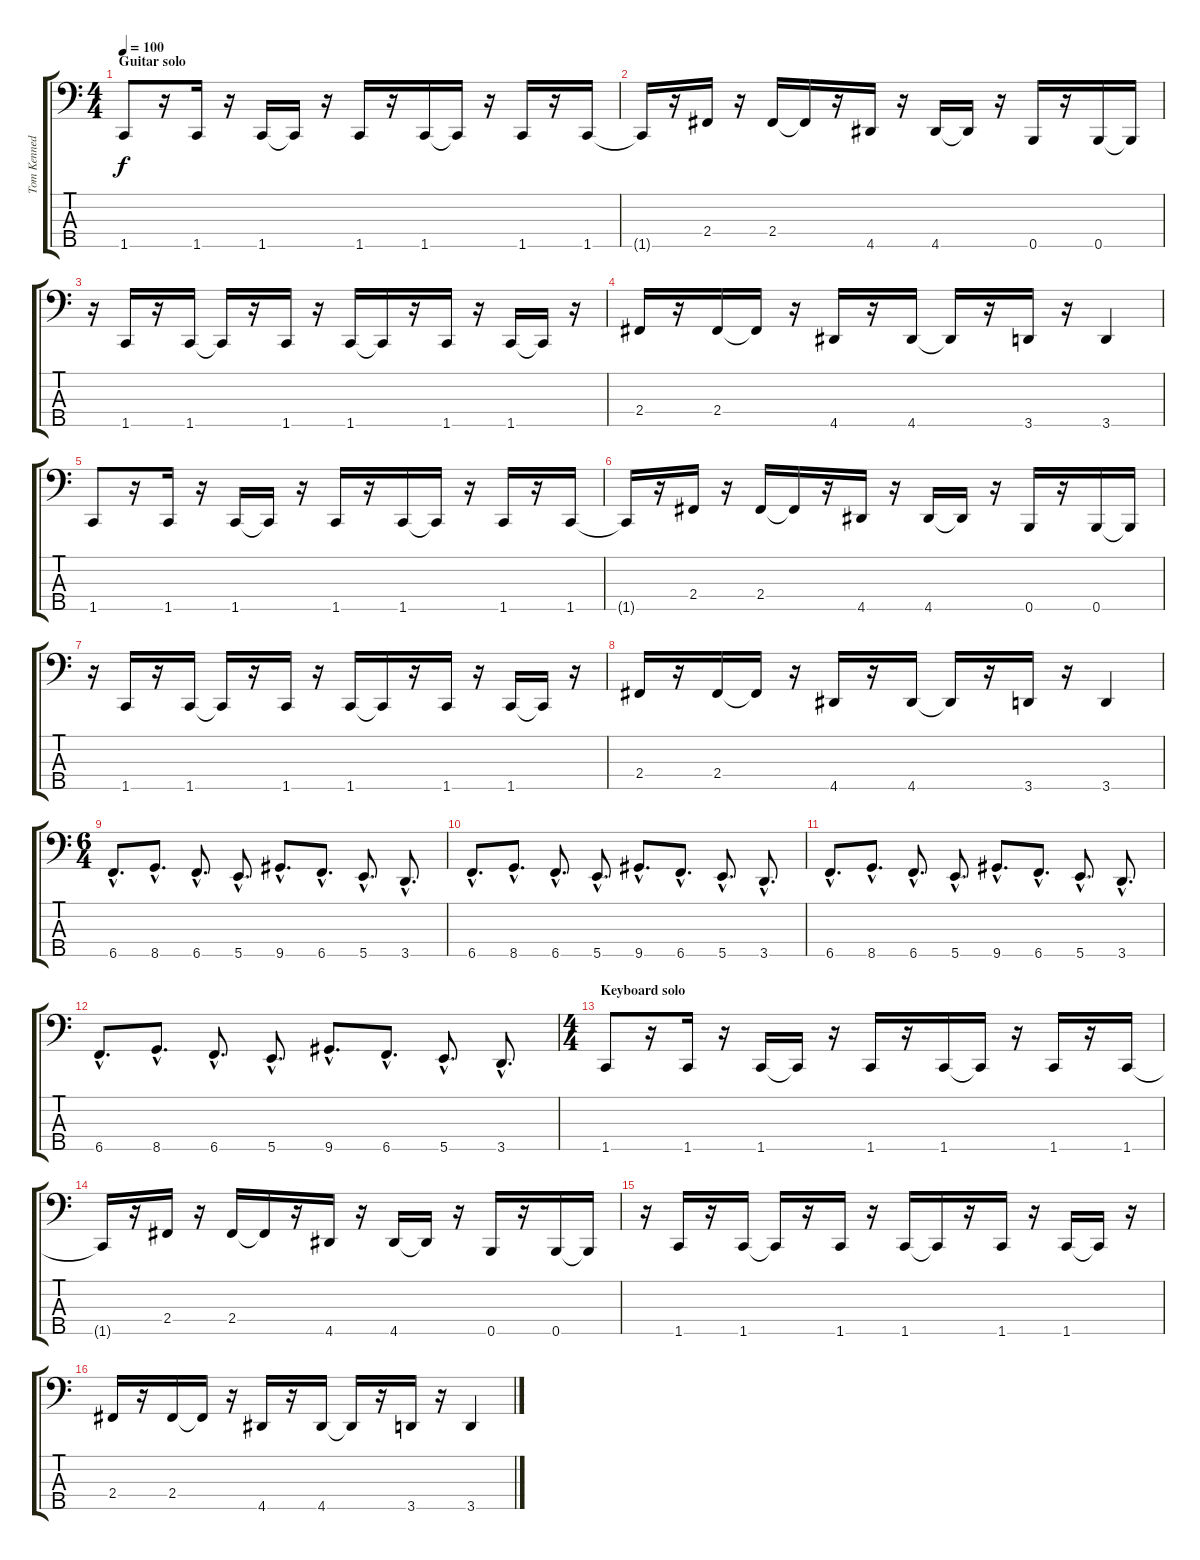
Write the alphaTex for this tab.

\track ("Tom Kennedy" "Tom Kenned") {instrument fretlessbass}
\staff {score tabs}
\tuning (G2 D2 A1 E1 B0) {hide}
\ts (4 4)
\section ("" "Guitar solo")
\tempo 100
\clef f4
\ks c
1.5.8{dy f} r.16 1.5.16 r.16 1.5.16 1.5{t}.16 r.16 1.5.16 r.16 1.5.16 1.5{t}.16 r.16 1.5.16 r.16 1.5.16 |
1.5{t}.16 r.16 2.4.16 r.16 2.4.16 2.4{t}.16 r.16 4.5.16 r.16 4.5.16 4.5{t}.16 r.16 0.5.16 r.16 0.5.16 0.5{t}.16 |
r.16 1.5.16 r.16 1.5.16 1.5{t}.16 r.16 1.5.16 r.16 1.5.16 1.5{t}.16 r.16 1.5.16 r.16 1.5.16 1.5{t}.16 r.16 |
2.4.16 r.16 2.4.16 2.4{t}.16 r.16 4.5.16 r.16 4.5.16 4.5{t}.16 r.16 3.5.16 r.16 3.5.4 |
1.5.8 r.16 1.5.16 r.16 1.5.16 1.5{t}.16 r.16 1.5.16 r.16 1.5.16 1.5{t}.16 r.16 1.5.16 r.16 1.5.16 |
1.5{t}.16 r.16 2.4.16 r.16 2.4.16 2.4{t}.16 r.16 4.5.16 r.16 4.5.16 4.5{t}.16 r.16 0.5.16 r.16 0.5.16 0.5{t}.16 |
r.16 1.5.16 r.16 1.5.16 1.5{t}.16 r.16 1.5.16 r.16 1.5.16 1.5{t}.16 r.16 1.5.16 r.16 1.5.16 1.5{t}.16 r.16 |
2.4.16 r.16 2.4.16 2.4{t}.16 r.16 4.5.16 r.16 4.5.16 4.5{t}.16 r.16 3.5.16 r.16 3.5.4 |
\ts (6 4)
6.5{hac}.8{d} 8.5{hac}.8{d} 6.5{hac}.8{d} 5.5{hac}.8{d} 9.5{hac}.8{d} 6.5{hac}.8{d} 5.5{hac}.8{d} 3.5{hac}.8{d} |
6.5{hac}.8{d} 8.5{hac}.8{d} 6.5{hac}.8{d} 5.5{hac}.8{d} 9.5{hac}.8{d} 6.5{hac}.8{d} 5.5{hac}.8{d} 3.5{hac}.8{d} |
6.5{hac}.8{d} 8.5{hac}.8{d} 6.5{hac}.8{d} 5.5{hac}.8{d} 9.5{hac}.8{d} 6.5{hac}.8{d} 5.5{hac}.8{d} 3.5{hac}.8{d} |
6.5{hac}.8{d} 8.5{hac}.8{d} 6.5{hac}.8{d} 5.5{hac}.8{d} 9.5{hac}.8{d} 6.5{hac}.8{d} 5.5{hac}.8{d} 3.5{hac}.8{d} |
\ts (4 4)
\section ("" "Keyboard solo")
1.5.8 r.16 1.5.16 r.16 1.5.16 1.5{t}.16 r.16 1.5.16 r.16 1.5.16 1.5{t}.16 r.16 1.5.16 r.16 1.5.16 |
1.5{t}.16 r.16 2.4.16 r.16 2.4.16 2.4{t}.16 r.16 4.5.16 r.16 4.5.16 4.5{t}.16 r.16 0.5.16 r.16 0.5.16 0.5{t}.16 |
r.16 1.5.16 r.16 1.5.16 1.5{t}.16 r.16 1.5.16 r.16 1.5.16 1.5{t}.16 r.16 1.5.16 r.16 1.5.16 1.5{t}.16 r.16 |
2.4.16 r.16 2.4.16 2.4{t}.16 r.16 4.5.16 r.16 4.5.16 4.5{t}.16 r.16 3.5.16 r.16 3.5.4
